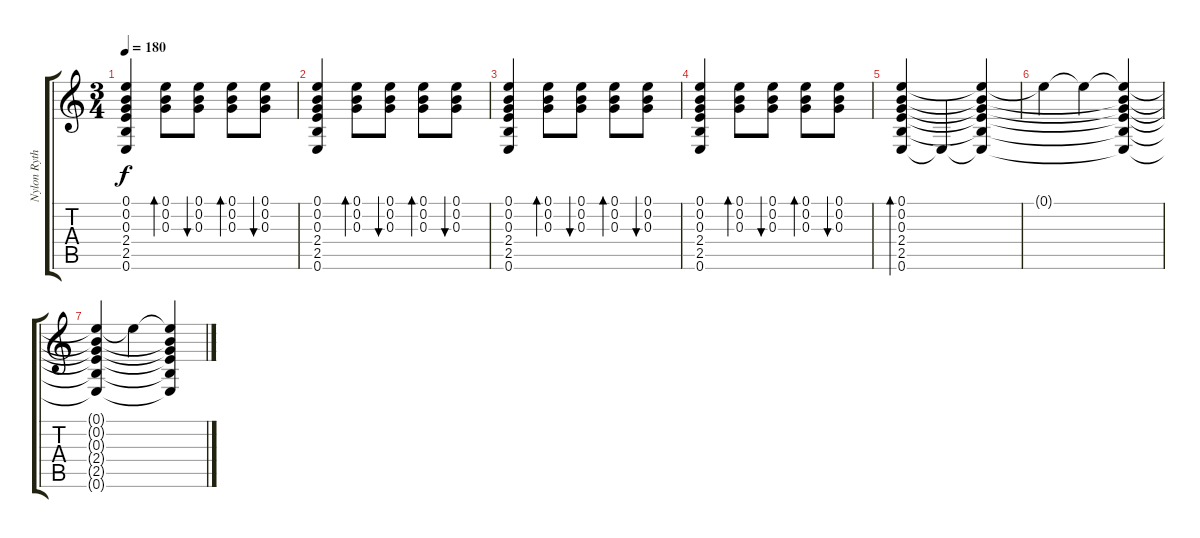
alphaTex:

\track ("Nylon Rythm" "Nylon Ryth") {instrument acousticguitarnylon}
\staff {score tabs}
\tuning (E4 B3 G3 D3 A2 E2) {hide}
\ts (3 4)
\tempo 180
\clef g2
\ks c
(0.1 0.2 0.3 2.4 2.5 0.6).4{dy f} (0.1 0.2 0.3).8{bd 240} (0.1 0.2 0.3).8{bu 240} (0.1 0.2 0.3).8{bd 240} (0.1 0.2 0.3).8{bu 240} |
(0.1 0.2 0.3 2.4 2.5 0.6).4 (0.1 0.2 0.3).8{bd 240} (0.1 0.2 0.3).8{bu 240} (0.1 0.2 0.3).8{bd 240} (0.1 0.2 0.3).8{bu 240} |
(0.1 0.2 0.3 2.4 2.5 0.6).4 (0.1 0.2 0.3).8{bd 240} (0.1 0.2 0.3).8{bu 240} (0.1 0.2 0.3).8{bd 240} (0.1 0.2 0.3).8{bu 240} |
(0.1 0.2 0.3 2.4 2.5 0.6).4 (0.1 0.2 0.3).8{bd 240} (0.1 0.2 0.3).8{bu 240} (0.1 0.2 0.3).8{bd 240} (0.1 0.2 0.3).8{bu 240} |
(0.1 0.2 0.3 2.4 2.5 0.6).4{bd 480} 0.6{t}.4 (0.1{t} 0.2{t} 0.3{t} 2.4{t} 2.5{t} 0.6{t}).4 |
0.1{t}.4 0.1{t}.4 (0.1{t} 0.2{t} 0.3{t} 2.4{t} 2.5{t} 0.6{t}).4 |
(0.1{t} 0.2{t} 0.3{t} 2.4{t} 2.5{t} 0.6{t}).4 0.1{t}.4 (0.1{t} 0.2{t} 0.3{t} 2.4{t} 2.5{t} 0.6{t}).4
